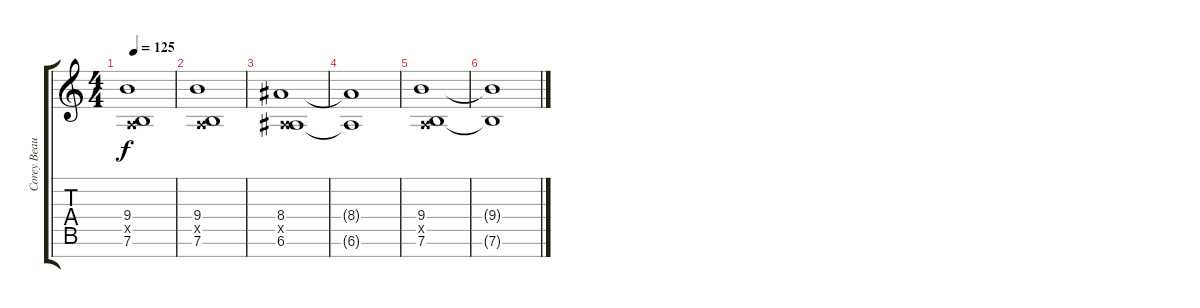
\track ("Corey Beaulieau" "Corey Beau") {instrument distortionguitar}
\staff {score tabs}
\tuning (E4 B3 G3 D3 A2 E2 B1) {hide}
\ts (4 4)
\tempo 125
\clef g2
\ks c
(9.4 0.5{x} 7.6).1{dy f} |
(9.4 0.5{x} 7.6).1 |
(8.4 0.5{x} 6.6).1 |
(8.4{t} 6.6{t}).1 |
(9.4 0.5{x} 7.6).1 |
(9.4{t} 7.6{t}).1
